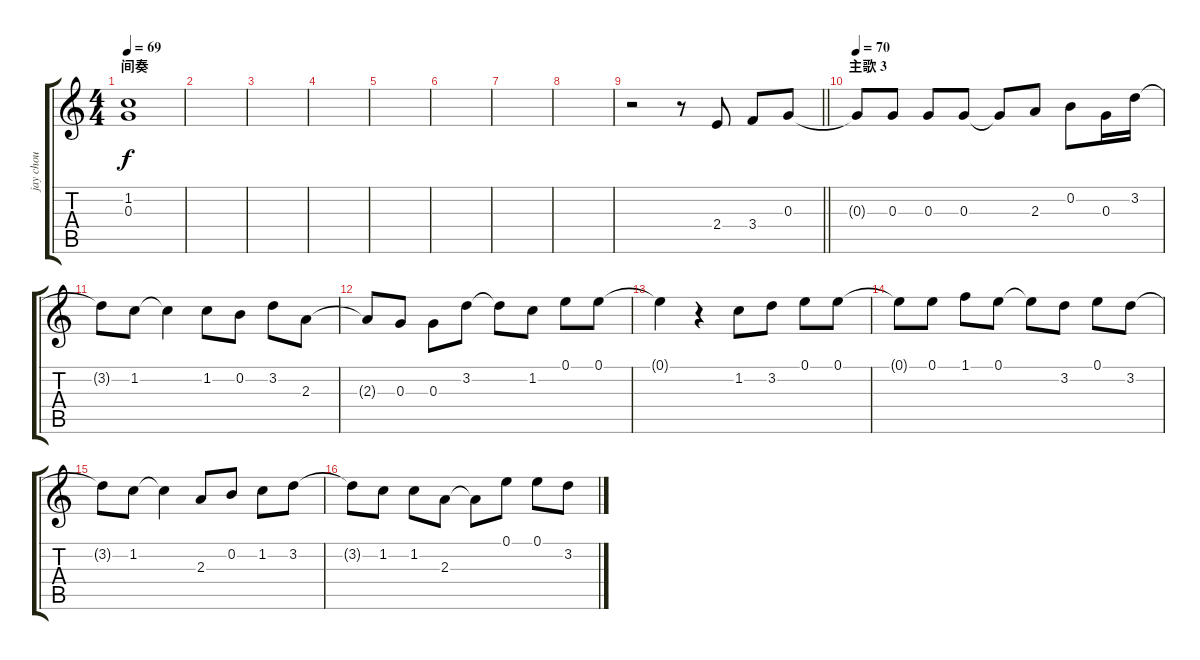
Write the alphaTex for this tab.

\track ("jay chou" "jay chou") {instrument electricguitarmuted}
\staff {score tabs}
\tuning (E4 B3 G3 D3 A2 E2) {hide}
\ts (4 4)
\section ("" "间奏")
\tempo 69
\clef g2
\ks c
(1.2 0.3).1{dy f} |
|
|
|
|
|
|
|
\barLineRight lightlight
r.2 r.8 2.4.8 3.4.8 0.3.8 |
\section ("" "主歌 3")
\tempo 70
0.3{t}.8 0.3.8 0.3.8 0.3.8 0.3{t}.8 2.3.8 0.2.8 0.3.16 3.2.16 |
3.2{t}.8 1.2.8 1.2{t}.4 1.2.8 0.2.8 3.2.8 2.3.8 |
2.3{t}.8 0.3.8 0.3.8 3.2.8 3.2{t}.8 1.2.8 0.1.8 0.1.8 |
0.1{t}.4 r.4 1.2.8 3.2.8 0.1.8 0.1.8 |
0.1{t}.8 0.1.8 1.1.8 0.1.8 0.1{t}.8 3.2.8 0.1.8 3.2.8 |
3.2{t}.8 1.2.8 1.2{t}.4 2.3.8 0.2.8 1.2.8 3.2.8 |
3.2{t}.8 1.2.8 1.2.8 2.3.8 2.3{t}.8 0.1.8 0.1.8 3.2.8
